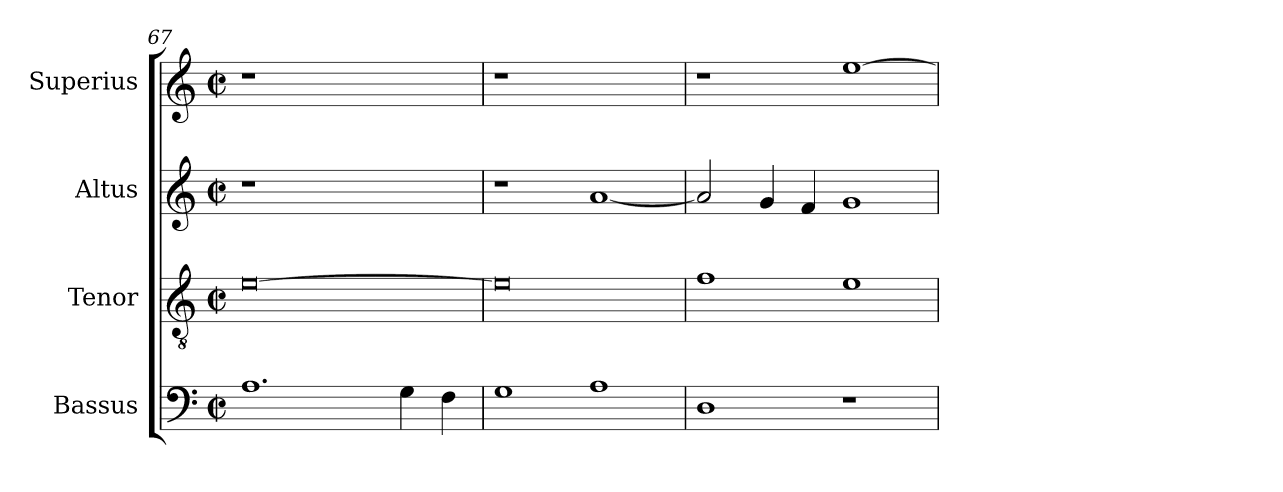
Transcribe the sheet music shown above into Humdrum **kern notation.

**kern	**kern	**kern	**kern
*part4	*part3	*part2	*part1
*staff4	*staff3	*staff2	*staff1
*I"Bassus	*I"Tenor	*I"Altus	*I"Superius
*I'B.	*I'T.	*I'A.	*I'S.
!!LO:LB:g=z
*clefF4	*clefGv2	*clefG2	*clefG2
*	*ITrd7c12	*	*
*k[]	*k[]	*k[]	*k[]
*C:	*C:	*C:	*C:
*M2/2	*M2/2	*M2/2	*M2/2
*met(c|)	*met(c|)	*met(c|)	*met(c|)
=67	=67	=67	=67
!	!	!LO:N:vis=1	!LO:N:vis=1
1.Ai	[>0Ei	1r	1r
.	.	1ryy	1ryy
4Gi\	.	.	.
4Fi\	.	.	.
=68	=68	=68	=68
!	!	!	!LO:N:vis=1
1Gi	0Ei]	1r	1r
1Ai	.	[<1ai	1ryy
=69	=69	=69	=69
1Di	1Fi	2ai/]	1r
.	.	4gi/	.
.	.	4fi/	.
1r	1Ei	1gi	[>1eei
=	=	=	=
*-	*-	*-	*-
